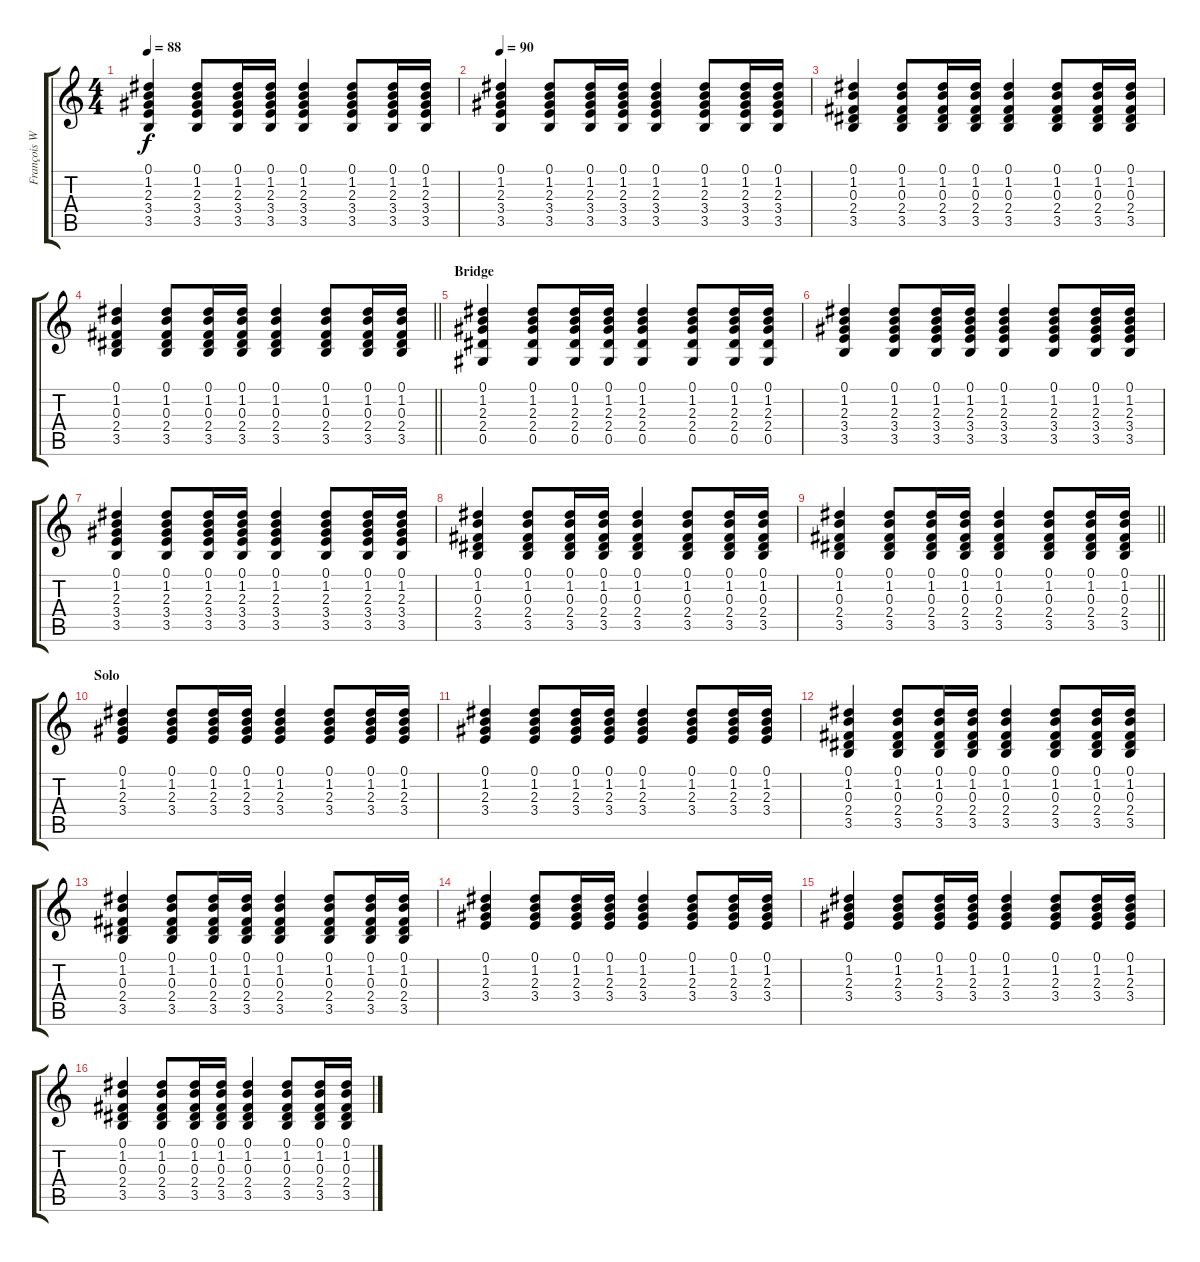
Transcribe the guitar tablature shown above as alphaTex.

\track ("François Wiliamson" "François W") {instrument acousticguitarsteel}
\staff {score tabs}
\tuning (Eb4 Bb3 Gb3 Db3 Ab2 Eb2) {hide}
\ts (4 4)
\tempo 88
\clef g2
\ks c
(0.1 1.2 2.3 3.4 3.5).4{dy f} (0.1 1.2 2.3 3.4 3.5).8 (0.1 1.2 2.3 3.4 3.5).16 (0.1 1.2 2.3 3.4 3.5).16 (0.1 1.2 2.3 3.4 3.5).4 (0.1 1.2 2.3 3.4 3.5).8 (0.1 1.2 2.3 3.4 3.5).16 (0.1 1.2 2.3 3.4 3.5).16 |
\tempo 90
(0.1 1.2 2.3 3.4 3.5).4 (0.1 1.2 2.3 3.4 3.5).8 (0.1 1.2 2.3 3.4 3.5).16 (0.1 1.2 2.3 3.4 3.5).16 (0.1 1.2 2.3 3.4 3.5).4 (0.1 1.2 2.3 3.4 3.5).8 (0.1 1.2 2.3 3.4 3.5).16 (0.1 1.2 2.3 3.4 3.5).16 |
(0.1 1.2 0.3 2.4 3.5).4 (0.1 1.2 0.3 2.4 3.5).8 (0.1 1.2 0.3 2.4 3.5).16 (0.1 1.2 0.3 2.4 3.5).16 (0.1 1.2 0.3 2.4 3.5).4 (0.1 1.2 0.3 2.4 3.5).8 (0.1 1.2 0.3 2.4 3.5).16 (0.1 1.2 0.3 2.4 3.5).16 |
\barLineRight lightlight
(0.1 1.2 0.3 2.4 3.5).4 (0.1 1.2 0.3 2.4 3.5).8 (0.1 1.2 0.3 2.4 3.5).16 (0.1 1.2 0.3 2.4 3.5).16 (0.1 1.2 0.3 2.4 3.5).4 (0.1 1.2 0.3 2.4 3.5).8 (0.1 1.2 0.3 2.4 3.5).16 (0.1 1.2 0.3 2.4 3.5).16 |
\section ("" "Bridge")
(0.1 1.2 2.3 2.4 0.5).4 (0.1 1.2 2.3 2.4 0.5).8 (0.1 1.2 2.3 2.4 0.5).16 (0.1 1.2 2.3 2.4 0.5).16 (0.1 1.2 2.3 2.4 0.5).4 (0.1 1.2 2.3 2.4 0.5).8 (0.1 1.2 2.3 2.4 0.5).16 (0.1 1.2 2.3 2.4 0.5).16 |
(0.1 1.2 2.3 3.4 3.5).4 (0.1 1.2 2.3 3.4 3.5).8 (0.1 1.2 2.3 3.4 3.5).16 (0.1 1.2 2.3 3.4 3.5).16 (0.1 1.2 2.3 3.4 3.5).4 (0.1 1.2 2.3 3.4 3.5).8 (0.1 1.2 2.3 3.4 3.5).16 (0.1 1.2 2.3 3.4 3.5).16 |
(0.1 1.2 2.3 3.4 3.5).4 (0.1 1.2 2.3 3.4 3.5).8 (0.1 1.2 2.3 3.4 3.5).16 (0.1 1.2 2.3 3.4 3.5).16 (0.1 1.2 2.3 3.4 3.5).4 (0.1 1.2 2.3 3.4 3.5).8 (0.1 1.2 2.3 3.4 3.5).16 (0.1 1.2 2.3 3.4 3.5).16 |
(0.1 1.2 0.3 2.4 3.5).4 (0.1 1.2 0.3 2.4 3.5).8 (0.1 1.2 0.3 2.4 3.5).16 (0.1 1.2 0.3 2.4 3.5).16 (0.1 1.2 0.3 2.4 3.5).4 (0.1 1.2 0.3 2.4 3.5).8 (0.1 1.2 0.3 2.4 3.5).16 (0.1 1.2 0.3 2.4 3.5).16 |
\barLineRight lightlight
(0.1 1.2 0.3 2.4 3.5).4 (0.1 1.2 0.3 2.4 3.5).8 (0.1 1.2 0.3 2.4 3.5).16 (0.1 1.2 0.3 2.4 3.5).16 (0.1 1.2 0.3 2.4 3.5).4 (0.1 1.2 0.3 2.4 3.5).8 (0.1 1.2 0.3 2.4 3.5).16 (0.1 1.2 0.3 2.4 3.5).16 |
\section ("" "Solo")
(0.1 1.2 2.3 3.4).4 (0.1 1.2 2.3 3.4).8 (0.1 1.2 2.3 3.4).16 (0.1 1.2 2.3 3.4).16 (0.1 1.2 2.3 3.4).4 (0.1 1.2 2.3 3.4).8 (0.1 1.2 2.3 3.4).16 (0.1 1.2 2.3 3.4).16 |
(0.1 1.2 2.3 3.4).4 (0.1 1.2 2.3 3.4).8 (0.1 1.2 2.3 3.4).16 (0.1 1.2 2.3 3.4).16 (0.1 1.2 2.3 3.4).4 (0.1 1.2 2.3 3.4).8 (0.1 1.2 2.3 3.4).16 (0.1 1.2 2.3 3.4).16 |
(0.1 1.2 0.3 2.4 3.5).4 (0.1 1.2 0.3 2.4 3.5).8 (0.1 1.2 0.3 2.4 3.5).16 (0.1 1.2 0.3 2.4 3.5).16 (0.1 1.2 0.3 2.4 3.5).4 (0.1 1.2 0.3 2.4 3.5).8 (0.1 1.2 0.3 2.4 3.5).16 (0.1 1.2 0.3 2.4 3.5).16 |
(0.1 1.2 0.3 2.4 3.5).4 (0.1 1.2 0.3 2.4 3.5).8 (0.1 1.2 0.3 2.4 3.5).16 (0.1 1.2 0.3 2.4 3.5).16 (0.1 1.2 0.3 2.4 3.5).4 (0.1 1.2 0.3 2.4 3.5).8 (0.1 1.2 0.3 2.4 3.5).16 (0.1 1.2 0.3 2.4 3.5).16 |
(0.1 1.2 2.3 3.4).4 (0.1 1.2 2.3 3.4).8 (0.1 1.2 2.3 3.4).16 (0.1 1.2 2.3 3.4).16 (0.1 1.2 2.3 3.4).4 (0.1 1.2 2.3 3.4).8 (0.1 1.2 2.3 3.4).16 (0.1 1.2 2.3 3.4).16 |
(0.1 1.2 2.3 3.4).4 (0.1 1.2 2.3 3.4).8 (0.1 1.2 2.3 3.4).16 (0.1 1.2 2.3 3.4).16 (0.1 1.2 2.3 3.4).4 (0.1 1.2 2.3 3.4).8 (0.1 1.2 2.3 3.4).16 (0.1 1.2 2.3 3.4).16 |
(0.1 1.2 0.3 2.4 3.5).4 (0.1 1.2 0.3 2.4 3.5).8 (0.1 1.2 0.3 2.4 3.5).16 (0.1 1.2 0.3 2.4 3.5).16 (0.1 1.2 0.3 2.4 3.5).4 (0.1 1.2 0.3 2.4 3.5).8 (0.1 1.2 0.3 2.4 3.5).16 (0.1 1.2 0.3 2.4 3.5).16
